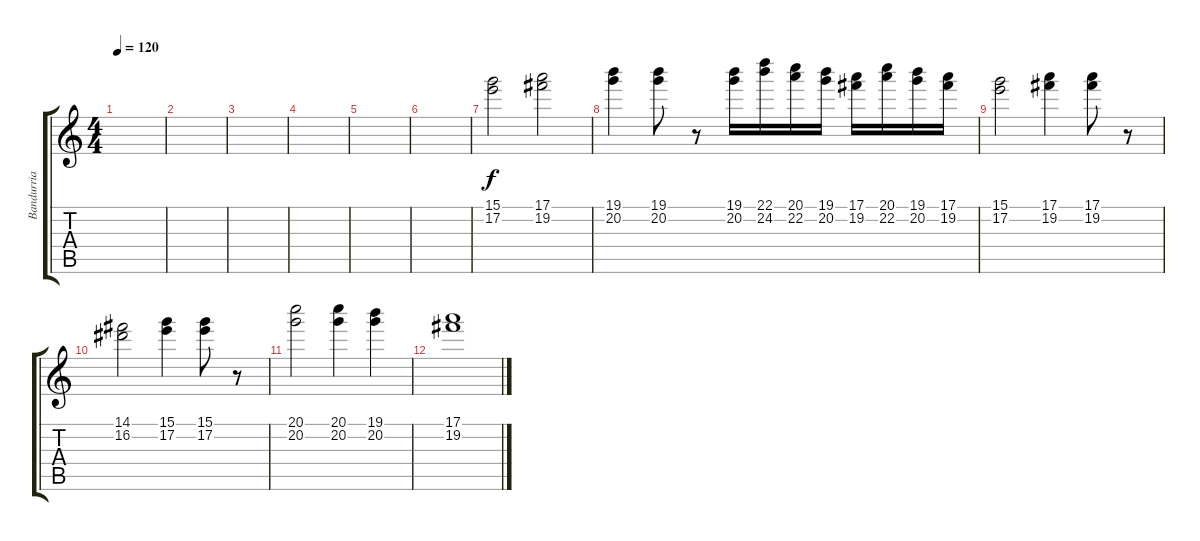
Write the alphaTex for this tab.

\track ("Bandurria" "Bandurria") {instrument acousticguitarsteel}
\staff {score tabs}
\tuning (E4 B3 G3 D3 A2 E2) {hide}
\ts (4 4)
\tempo 120
\clef g2
\ks c
|
|
|
|
|
|
(15.1 17.2).2 (17.1 19.2).2 |
(19.1 20.2).4 (19.1 20.2).8 r.8 (19.1 20.2).16 (22.1 24.2).16 (20.1 22.2).16 (19.1 20.2).16 (17.1 19.2).16 (20.1 22.2).16 (19.1 20.2).16 (17.1 19.2).16 |
(15.1 17.2).2 (17.1 19.2).4 (17.1 19.2).8 r.8 |
(14.1 16.2).2 (15.1 17.2).4 (15.1 17.2).8 r.8 |
(20.1 20.2).2 (20.1 20.2).4 (19.1 20.2).4 |
(17.1 19.2).1
